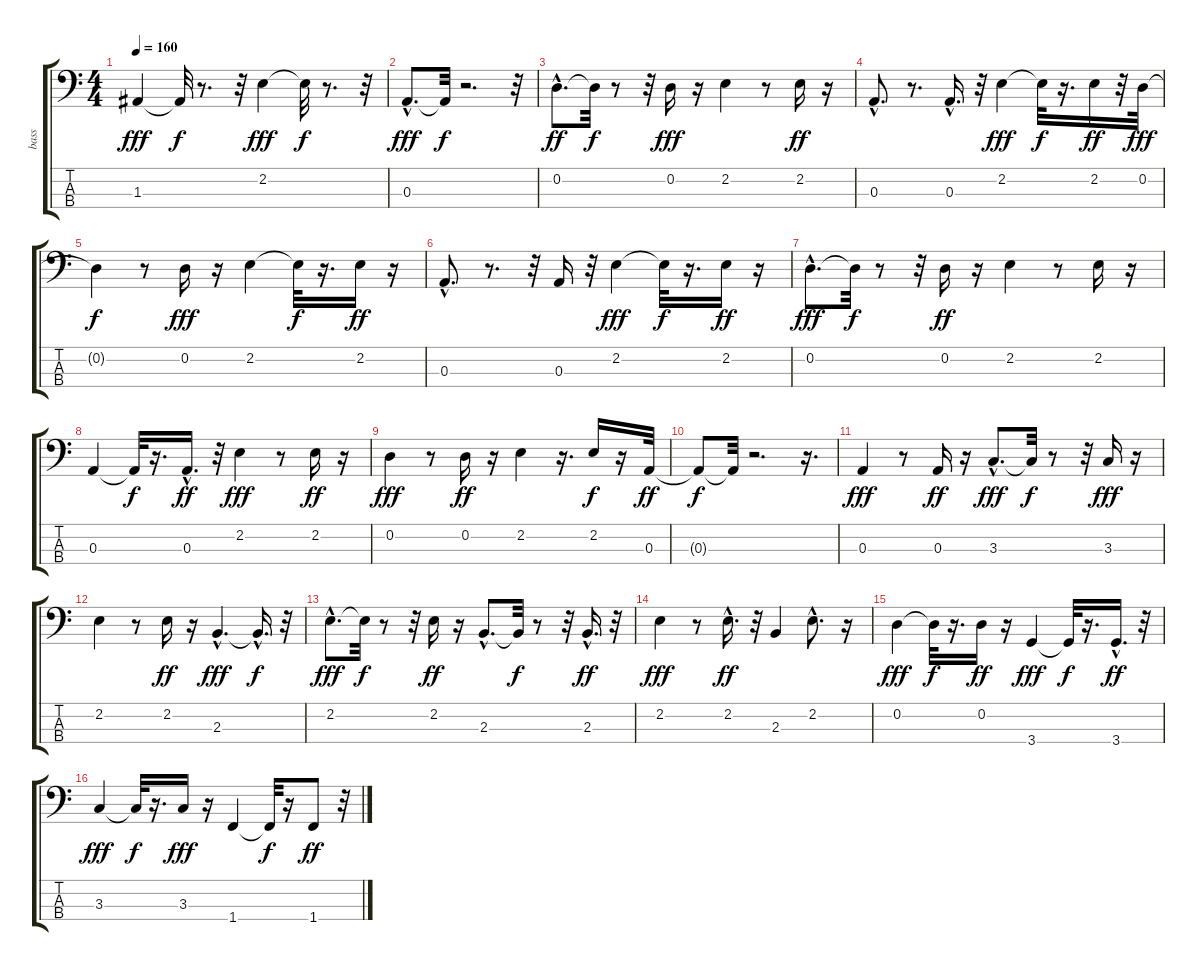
\track ("bass" "bass") {instrument acousticguitarnylon}
\staff {score tabs}
\tuning (G2 D2 A1 E1) {hide}
\ts (4 4)
\tempo 160
\clef f4
\ks c
1.3.4{dy fff} 1.3{t}.32{dy f} r.8{d} r.32 2.2.4{dy fff} 2.2{t}.32{dy f} r.8{d} r.32 |
0.3{hac}.8{d dy fff} 0.3{t}.32{dy f} r.2{d} r.32 |
0.2{hac}.8{d dy ff} 0.2{t}.32{dy f} r.8 r.32 0.2.16{dy fff} r.16 2.2.4 r.8 2.2.16{dy ff} r.16 |
0.3{hac}.8{d} r.8{d} 0.3{hac}.16{d} r.32 2.2.4{dy fff} 2.2{t}.32{dy f} r.16{d} 2.2.16{dy ff} r.32 0.2.32{dy fff} |
0.2{t}.4{dy f} r.8 0.2.16{dy fff} r.16 2.2.4 2.2{t}.32{dy f} r.16{d} 2.2.16{dy ff} r.16 |
0.3{hac}.8{d} r.8{d} r.32 0.3.16 r.32 2.2.4{dy fff} 2.2{t}.32{dy f} r.16{d} 2.2.16{dy ff} r.16 |
0.2{hac}.8{d dy fff} 0.2{t}.32{dy f} r.8 r.32 0.2.16{dy ff} r.16 2.2.4 r.8 2.2.16 r.16 |
0.3.4 0.3{t}.32{dy f} r.16{d} 0.3{hac}.16{d dy ff} r.32 2.2.4{dy fff} r.8 2.2.16{dy ff} r.16 |
0.2.4{dy fff} r.8 0.2.16{dy ff} r.16 2.2.4 r.16{d} 2.2.16{dy f} r.16 0.3.32{dy ff} |
0.3{t}.8{dy f} 0.3{t}.32 r.2{d} r.16{d} |
0.3.4{dy fff} r.8 0.3.16{dy ff} r.16 3.3{hac}.8{d dy fff} 3.3{t}.32{dy f} r.8 r.32 3.3.16{dy fff} r.16 |
2.2.4 r.8 2.2.16{dy ff} r.16 2.3{hac}.4{d dy fff} 2.3{hac t}.16{d dy f} r.32 |
2.2{hac}.8{d dy fff} 2.2{t}.32{dy f} r.8 r.32 2.2.16{dy ff} r.16 2.3{hac}.8{d} 2.3{t}.32{dy f} r.8 r.32 2.3{hac}.16{d dy ff} r.32 |
2.2.4{dy fff} r.8 2.2{hac}.16{d dy ff} r.32 2.3.4 2.2{hac}.8{d} r.16 |
0.2.4{dy fff} 0.2{t}.32{dy f} r.16{d} 0.2.16{dy ff} r.16 3.4.4{dy fff} 3.4{t}.32{dy f} r.16{d} 3.4{hac}.16{d dy ff} r.32 |
3.3.4{dy fff} 3.3{t}.32{dy f} r.16{d} 3.3.16{dy fff} r.16 1.4.4 1.4{t}.32{dy f} r.16 1.4.8{dy ff} r.32
